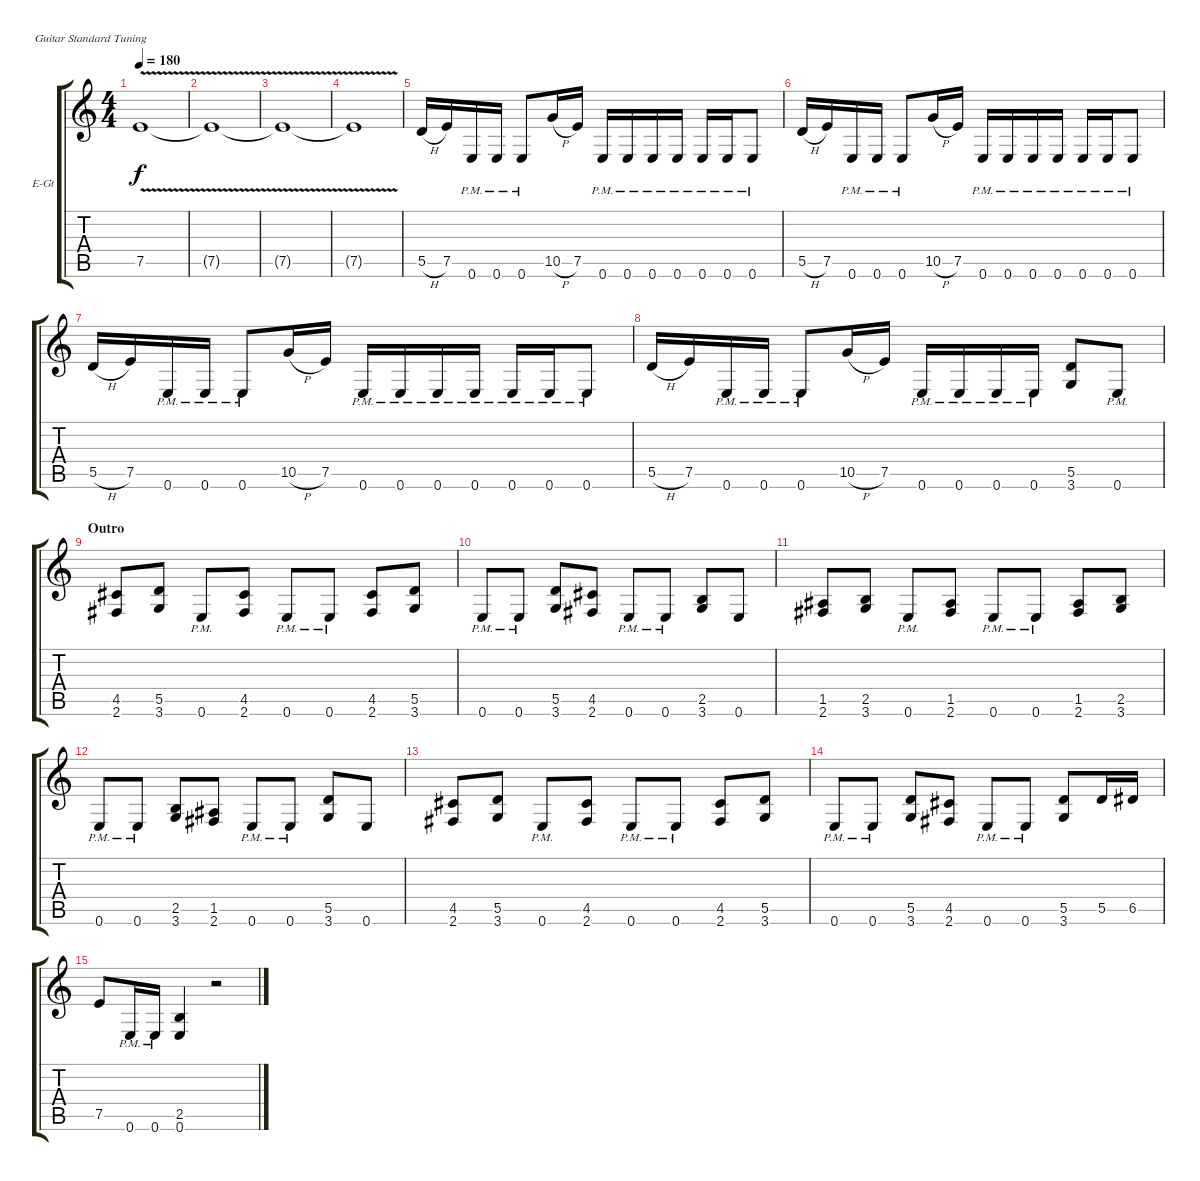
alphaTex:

\bracketExtendMode groupsimilarinstruments
\firstSystemTrackNameOrientation horizontal
\otherSystemsTrackNameOrientation horizontal
\track ("D. Mustaine" "E-Gt") {instrument distortionguitar}
\staff {score tabs}
\tuning (E4 B3 G3 D3 A2 E2)
\ts (4 4)
\tempo 180
\clef g2
\ks c
7.5{v}.1{dy f} |
7.5{v t}.1 |
7.5{v t}.1 |
7.5{v t}.1 |
5.5{h}.16 7.5.16 0.6{pm}.16 0.6{pm}.16 0.6{pm}.8 10.5{h}.16 7.5.16 0.6{pm}.16 0.6{pm}.16 0.6{pm}.16 0.6{pm}.16 0.6{pm}.16 0.6{pm}.16 0.6{pm}.8 |
5.5{h}.16 7.5.16 0.6{pm}.16 0.6{pm}.16 0.6{pm}.8 10.5{h}.16 7.5.16 0.6{pm}.16 0.6{pm}.16 0.6{pm}.16 0.6{pm}.16 0.6{pm}.16 0.6{pm}.16 0.6{pm}.8 |
5.5{h}.16 7.5.16 0.6{pm}.16 0.6{pm}.16 0.6{pm}.8 10.5{h}.16 7.5.16 0.6{pm}.16 0.6{pm}.16 0.6{pm}.16 0.6{pm}.16 0.6{pm}.16 0.6{pm}.16 0.6{pm}.8 |
5.5{h}.16 7.5.16 0.6{pm}.16 0.6{pm}.16 0.6{pm}.8 10.5{h}.16 7.5.16 0.6{pm}.16 0.6{pm}.16 0.6{pm}.16 0.6{pm}.16 (5.5 3.6).8 0.6{pm}.8 |
\section ("" "Outro")
(4.5 2.6).8 (5.5 3.6).8 0.6{pm}.8 (4.5 2.6).8 0.6{pm}.8 0.6{pm}.8 (4.5 2.6).8 (5.5 3.6).8 |
0.6{pm}.8 0.6{pm}.8 (5.5 3.6).8 (4.5 2.6).8 0.6{pm}.8 0.6{pm}.8 (2.5 3.6).8 0.6.8 |
(1.5 2.6).8 (2.5 3.6).8 0.6{pm}.8 (1.5 2.6).8 0.6{pm}.8 0.6{pm}.8 (1.5 2.6).8 (2.5 3.6).8 |
0.6{pm}.8 0.6{pm}.8 (2.5 3.6).8 (1.5 2.6).8 0.6{pm}.8 0.6{pm}.8 (5.5 3.6).8 0.6.8 |
(4.5 2.6).8 (5.5 3.6).8 0.6{pm}.8 (4.5 2.6).8 0.6{pm}.8 0.6{pm}.8 (4.5 2.6).8 (5.5 3.6).8 |
0.6{pm}.8 0.6{pm}.8 (5.5 3.6).8 (4.5 2.6).8 0.6{pm}.8 0.6{pm}.8 (5.5 3.6).8 5.5.16 6.5.16 |
7.5.8 0.6{pm}.16 0.6{pm}.16 (2.5 0.6).4 r.2
